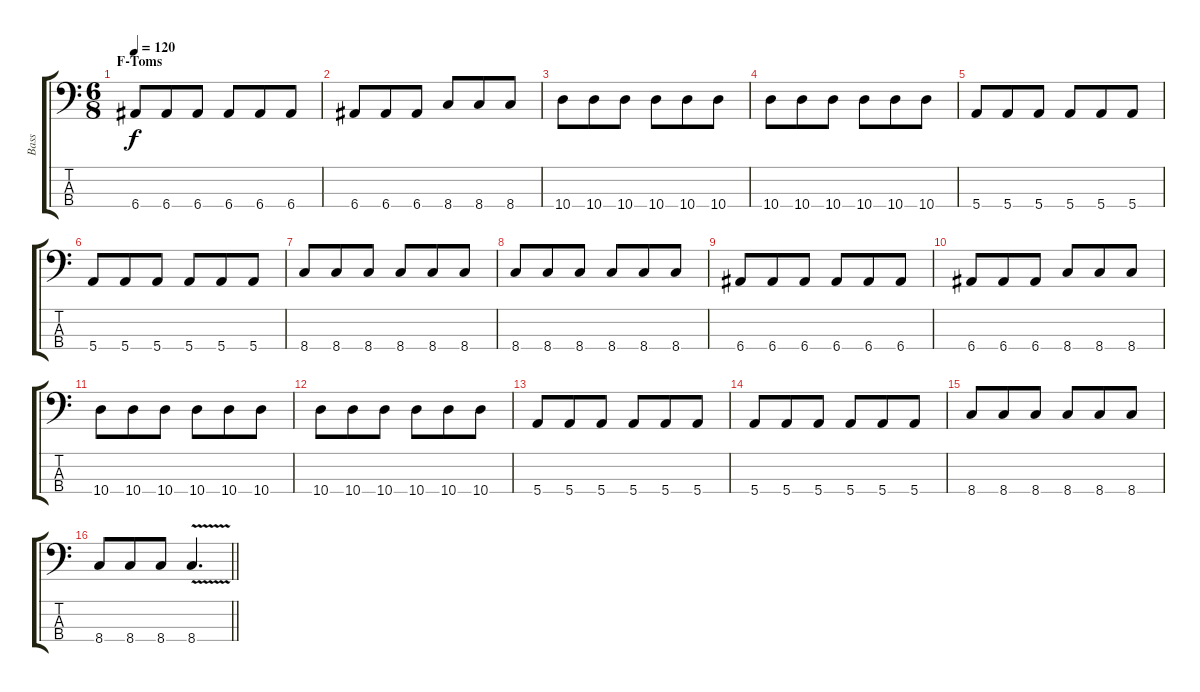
\track ("Bass" "Bass") {instrument electricbassfinger}
\staff {score tabs}
\tuning (G2 D2 A1 E1) {hide}
\ts (6 8)
\section ("" "F-Toms")
\tempo 120
\clef f4
\ks c
6.4.8{dy f} 6.4.8 6.4.8 6.4.8 6.4.8 6.4.8 |
6.4.8 6.4.8 6.4.8 8.4.8 8.4.8 8.4.8 |
10.4.8 10.4.8 10.4.8 10.4.8 10.4.8 10.4.8 |
10.4.8 10.4.8 10.4.8 10.4.8 10.4.8 10.4.8 |
5.4.8 5.4.8 5.4.8 5.4.8 5.4.8 5.4.8 |
5.4.8 5.4.8 5.4.8 5.4.8 5.4.8 5.4.8 |
8.4.8 8.4.8 8.4.8 8.4.8 8.4.8 8.4.8 |
8.4.8 8.4.8 8.4.8 8.4.8 8.4.8 8.4.8 |
6.4.8 6.4.8 6.4.8 6.4.8 6.4.8 6.4.8 |
6.4.8 6.4.8 6.4.8 8.4.8 8.4.8 8.4.8 |
10.4.8 10.4.8 10.4.8 10.4.8 10.4.8 10.4.8 |
10.4.8 10.4.8 10.4.8 10.4.8 10.4.8 10.4.8 |
5.4.8 5.4.8 5.4.8 5.4.8 5.4.8 5.4.8 |
5.4.8 5.4.8 5.4.8 5.4.8 5.4.8 5.4.8 |
8.4.8 8.4.8 8.4.8 8.4.8 8.4.8 8.4.8 |
\barLineRight lightlight
8.4.8 8.4.8 8.4.8 8.4{v}.4{d}
